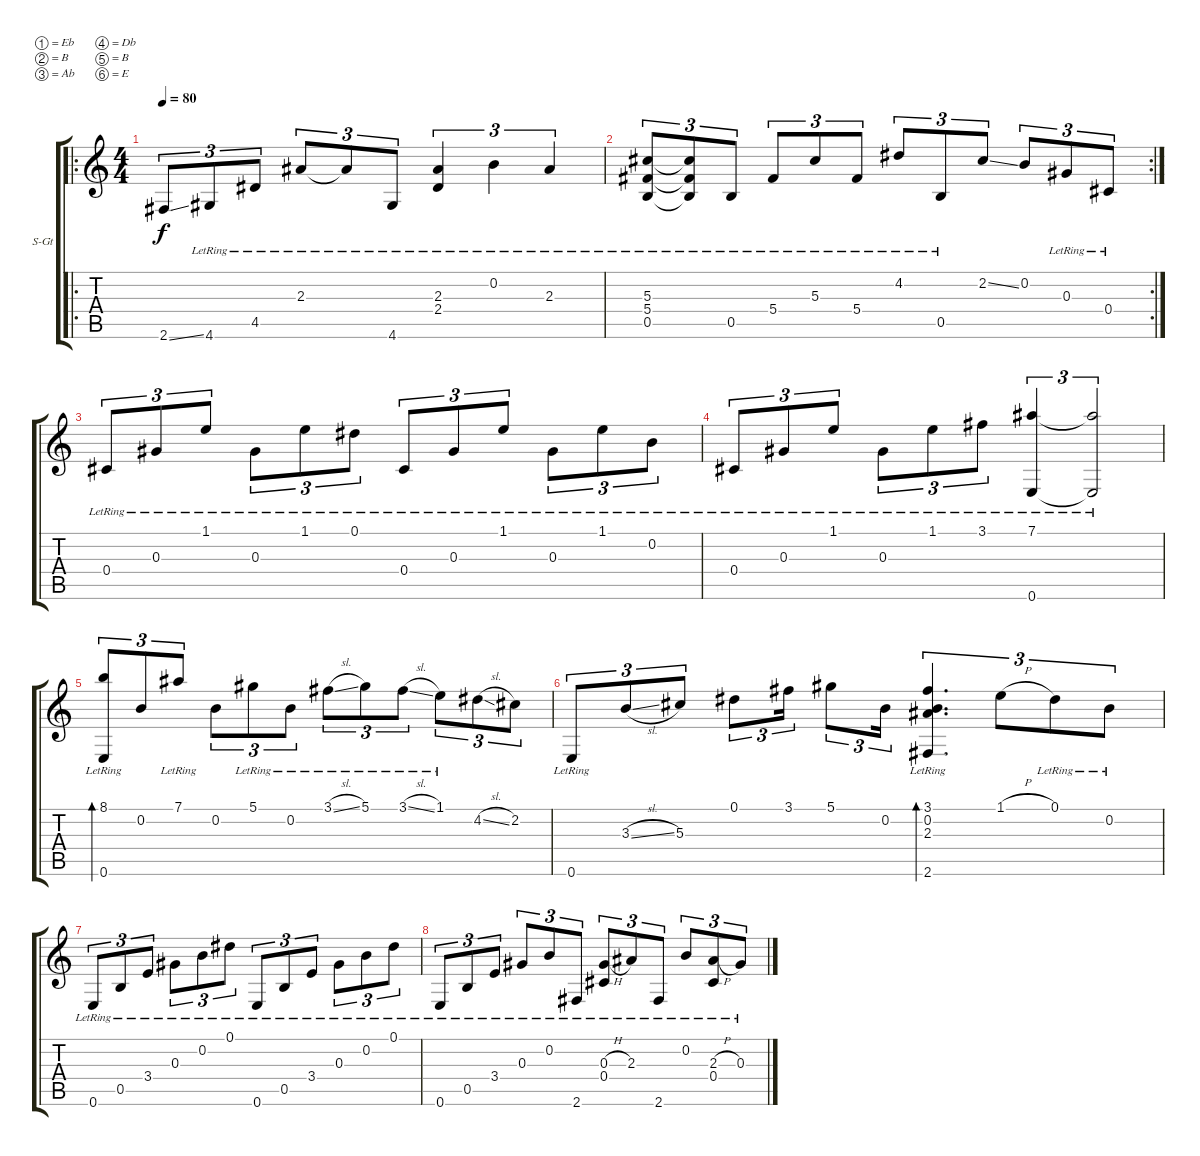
\bracketExtendMode groupsimilarinstruments
\firstSystemTrackNameOrientation horizontal
\otherSystemsTrackNameOrientation horizontal
\track ("Track 1" "S-Gt") {instrument acousticguitarsteel}
\staff {score tabs}
\tuning (Eb4 B3 Ab3 Db3 B2 E2)
\ro
\ts (4 4)
\tempo 80
\clef g2
\ks c
2.6{ss}.8{tu (3 2) dy f} 4.6{lr}.8{tu (3 2)} 4.5{lr}.8{tu (3 2)} 2.3{lr}.8{tu (3 2)} 2.3{lr t}.8{tu (3 2)} 4.6{lr}.8{tu (3 2)} (2.3{lr} 2.4{lr}).4{tu (3 2)} 0.2{lr}.4{tu (3 2)} 2.3{lr}.4{tu (3 2)} |
\rc 2
(5.3{lr} 5.4{lr} 0.5{lr}).8{tu (3 2)} (5.3{lr t} 5.4{lr t} 0.5{lr t}).8{tu (3 2)} 0.5{lr}.8{tu (3 2)} 5.4{lr}.8{tu (3 2)} 5.3{lr}.8{tu (3 2)} 5.4{lr}.8{tu (3 2)} 4.2{lr}.8{tu (3 2)} 0.5{lr}.8{tu (3 2)} 2.2{ss}.8{tu (3 2)} 0.2.8{tu (3 2)} 0.3{lr}.8{tu (3 2)} 0.4{lr}.8{tu (3 2)} |
0.4{lr}.8{tu (3 2)} 0.3{lr}.8{tu (3 2)} 1.1{lr}.8{tu (3 2)} 0.3{lr}.8{tu (3 2)} 1.1{lr}.8{tu (3 2)} 0.1{lr}.8{tu (3 2)} 0.4{lr}.8{tu (3 2)} 0.3{lr}.8{tu (3 2)} 1.1{lr}.8{tu (3 2)} 0.3{lr}.8{tu (3 2)} 1.1{lr}.8{tu (3 2)} 0.2{lr}.8{tu (3 2)} |
0.4{lr}.8{tu (3 2)} 0.3{lr}.8{tu (3 2)} 1.1{lr}.8{tu (3 2)} 0.3{lr}.8{tu (3 2)} 1.1{lr}.8{tu (3 2)} 3.1{lr}.8{tu (3 2)} (7.1{lr} 0.6{lr}).4{tu (3 2)} (7.1{lr t} 0.6{lr t}).2{tu (3 2)} |
(8.1{lr} 0.6{lr}).8{tu (3 2) bd 57} 0.2.8{tu (3 2)} 7.1{lr}.8{tu (3 2)} 0.2.8{tu (3 2)} 5.1{lr}.8{tu (3 2)} 0.2{lr}.8{tu (3 2)} 3.1{sl lr}.8{tu (3 2)} 5.1{lr}.8{tu (3 2)} 3.1{sl lr}.8{tu (3 2)} 1.1{lr}.8{tu (3 2)} 4.2{sl}.8{tu (3 2)} 2.2.8{tu (3 2)} |
0.6{lr}.8{tu (3 2)} 3.3{sl}.8{tu (3 2)} 5.3.8{tu (3 2)} 0.1.8{tu (3 2)} 3.1.16{tu (3 2)} 5.1.8{tu (3 2)} 0.2.16{tu (3 2)} (3.1{lr} 0.2{lr} 2.3{lr} 2.6{lr}).4{d tu (3 2) bd 30} 1.1{h}.8{tu (3 2)} 0.1{lr}.8{tu (3 2)} 0.2{lr}.8{tu (3 2)} |
0.6{lr}.8{tu (3 2)} 0.5{lr}.8{tu (3 2)} 3.4{lr}.8{tu (3 2)} 0.3{lr}.8{tu (3 2)} 0.2{lr}.8{tu (3 2)} 0.1{lr}.8{tu (3 2)} 0.6{lr}.8{tu (3 2)} 0.5{lr}.8{tu (3 2)} 3.4{lr}.8{tu (3 2)} 0.3{lr}.8{tu (3 2)} 0.2{lr}.8{tu (3 2)} 0.1{lr}.8{tu (3 2)} |
0.6{lr}.8{tu (3 2)} 0.5{lr}.8{tu (3 2)} 3.4{lr}.8{tu (3 2)} 0.3{lr}.8{tu (3 2)} 0.2{lr}.8{tu (3 2)} 2.6{lr}.8{tu (3 2)} (0.3{h} 0.4{lr}).8{tu (3 2)} 2.3{lr}.8{tu (3 2)} 2.6{lr}.8{tu (3 2)} 0.2{lr}.8{tu (3 2)} (2.3{h} 0.4{lr}).8{tu (3 2)} 0.3{lr}.8{tu (3 2)}
